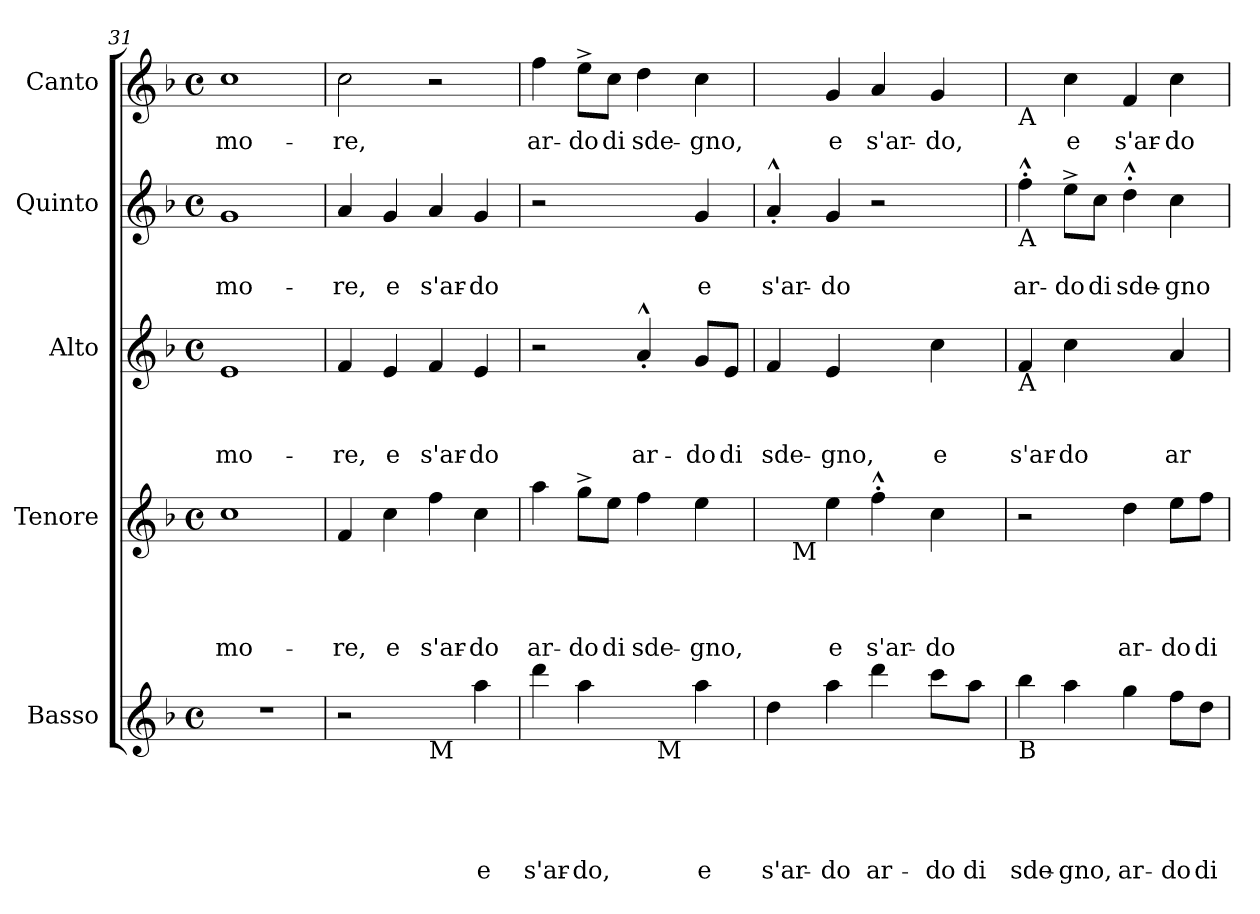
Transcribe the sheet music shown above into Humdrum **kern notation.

**kern	**text	**text	**text	**text	**text	**kern	**text	**text	**text	**text	**kern	**text	**text	**text	**kern	**text	**text	**kern	**text
*part5	*part5	*part5	*part5	*part5	*part5	*part4	*part4	*part4	*part4	*part4	*part3	*part3	*part3	*part3	*part2	*part2	*part2	*part1	*part1
*staff5	*staff5	*staff5	*staff5	*staff5	*staff5	*staff4	*staff4	*staff4	*staff4	*staff4	*staff3	*staff3	*staff3	*staff3	*staff2	*staff2	*staff2	*staff1	*staff1
*I"Basso	*	*	*	*	*	*I"Tenore	*	*	*	*	*I"Alto	*	*	*	*I"Quinto	*	*	*I"Canto	*
*clefG2	*	*	*	*	*	*clefG2	*	*	*	*	*clefG2	*	*	*	*clefG2	*	*	*clefG2	*
*k[b-]	*	*	*	*	*	*k[b-]	*	*	*	*	*k[b-]	*	*	*	*k[b-]	*	*	*k[b-]	*
*F:	*	*	*	*	*	*F:	*	*	*	*	*F:	*	*	*	*F:	*	*	*F:	*
*M4/4	*	*	*	*	*	*M4/4	*	*	*	*	*M4/4	*	*	*	*M4/4	*	*	*M4/4	*
*met(c)	*	*	*	*	*	*met(c)	*	*	*	*	*met(c)	*	*	*	*met(c)	*	*	*met(c)	*
=31	=31	=31	=31	=31	=31	=31	=31	=31	=31	=31	=31	=31	=31	=31	=31	=31	=31	=31	=31
!	!	!	!	!	!	!	!	!	!	!LO:LY:b	!	!	!	!LO:LY:b	!	!	!LO:LY:b	!	!LO:LY:b
1r	.	.	.	.	.	1cc	.	.	.	-mo-	1e	.	.	-mo-	1g	.	-mo-	1cc	-mo-
=32	=32	=32	=32	=32	=32	=32	=32	=32	=32	=32	=32	=32	=32	=32	=32	=32	=32	=32	=32
!	!	!	!	!	!	!	!	!	!	!LO:LY:b	!	!	!	!LO:LY:b	!	!	!LO:LY:b	!	!LO:LY:b
2r	.	.	.	.	.	4f/	.	.	.	-re,	4f/	.	.	-re,	4a/	.	-re,	2cc\	-re,
!	!	!	!	!	!	!	!	!	!	!LO:LY:b	!	!	!	!LO:LY:b	!	!	!LO:LY:b	!	!
.	.	.	.	.	.	4cc\	.	.	.	e	4e/	.	.	e	4g/	.	e	.	.
!LO:TX:b:t=M	!	!	!	!	!	!	!	!	!	!	!	!	!	!	!	!	!	!	!
!	!	!	!	!	!	!	!	!	!	!LO:LY:b	!	!	!	!LO:LY:b	!	!	!LO:LY:b	!	!
4ryy	.	.	.	.	.	4ff\	.	.	.	s'ar-	4f/	.	.	s'ar-	4a/	.	s'ar-	2r	.
!	!	!	!	!	!LO:LY:b	!	!	!	!	!LO:LY:b	!	!	!	!LO:LY:b	!	!	!LO:LY:b	!	!
4aa\	.	.	.	.	e	4cc\	.	.	.	-do	4e/	.	.	-do	4g/	.	-do	.	.
=33	=33	=33	=33	=33	=33	=33	=33	=33	=33	=33	=33	=33	=33	=33	=33	=33	=33	=33	=33
!	!	!	!	!	!LO:LY:b	!	!	!	!	!LO:LY:b	!	!	!	!	!	!	!	!	!LO:LY:b
*^	*	*	*	*	*	*	*	*	*	*	*	*	*	*	*	*	*	*	*
4ddd\	2ryy	.	.	.	.	s'ar-	4aa\	.	.	.	ar-	2r	.	.	.	2r	.	.	4ff\	ar-
!	!	!	!	!	!	!LO:LY:b	!	!	!	!	!LO:LY:b	!	!	!	!	!	!	!	!	!LO:LY:b
4aa\	.	.	.	.	.	-do,	8gg^>\L	.	.	.	-do	.	.	.	.	.	.	.	8ee^>\L	-do
!	!	!	!	!	!	!	!	!	!	!	!LO:LY:b	!	!	!	!	!	!	!	!	!LO:LY:b
.	.	.	.	.	.	.	8ee\J	.	.	.	di	.	.	.	.	.	.	.	8cc\J	di
!	!	!	!	!	!	!	!	!	!	!	!LO:LY:b	!	!	!	!LO:LY:b	!	!	!	!	!LO:LY:b
4ryy	16ryy	.	.	.	.	.	4ff\	.	.	.	sde-	4a^^<'</	.	.	ar-	4ryy	.	.	4dd\	sde-
!	!LO:TX:b:t=M	!	!	!	!	!	!	!	!	!	!	!	!	!	!	!	!	!	!	!
.	4..ryy	.	.	.	.	.	.	.	.	.	.	.	.	.	.	.	.	.	.	.
!	!	!	!	!	!	!LO:LY:b	!	!	!	!	!LO:LY:b	!	!	!	!LO:LY:b	!	!	!LO:LY:b	!	!LO:LY:b
4aa\	.	.	.	.	.	e	4ee\	.	.	.	-gno,	8g/L	.	.	-do	4g/	.	e	4cc\	-gno,
!	!	!	!	!	!	!	!	!	!	!	!	!	!	!	!LO:LY:b	!	!	!	!	!
.	.	.	.	.	.	.	.	.	.	.	.	8e/J	.	.	di	.	.	.	.	.
=34	=34	=34	=34	=34	=34	=34	=34	=34	=34	=34	=34	=34	=34	=34	=34	=34	=34	=34	=34	=34
!	!	!	!	!	!	!LO:LY:b	!	!	!	!	!	!	!	!	!LO:LY:b	!	!	!LO:LY:b	!	!
*v	*v	*	*	*	*	*	*^	*	*	*	*	*	*	*	*	*	*	*	*	*
4dd\	.	.	.	.	s'ar-	4ryy	16.ryy	.	.	.	.	4f/	.	.	sde-	4a^^<'</	.	s'ar-	4ryy	.
!	!	!	!	!	!	!	!LO:TX:b:t=M	!	!	!	!	!	!	!	!	!	!	!	!	!
.	.	.	.	.	.	.	2ryy	.	.	.	.	.	.	.	.	.	.	.	.	.
!	!	!	!	!	!LO:LY:b	!	!	!	!	!	!LO:LY:b	!	!	!	!LO:LY:b	!	!	!LO:LY:b	!	!LO:LY:b
4aa\	.	.	.	.	-do	4ee\	.	.	.	.	e	4e/	.	.	-gno,	4g/	.	-do	4g/	e
!	!	!	!	!	!LO:LY:b	!	!	!	!	!	!LO:LY:b	!	!	!	!	!	!	!	!	!LO:LY:b
4ddd\	.	.	.	.	ar-	4ff^^>'>\	.	.	.	.	s'ar-	4ryy	.	.	.	2r	.	.	4a/	s'ar-
.	.	.	.	.	.	.	4ryy	.	.	.	.	.	.	.	.	.	.	.	.	.
!	!	!	!	!	!LO:LY:b	!	!	!	!	!	!LO:LY:b	!	!	!	!LO:LY:b	!	!	!	!	!LO:LY:b
8ccc\L	.	.	.	.	-do	4cc\	.	.	.	.	-do	4cc\	.	.	e	.	.	.	4g/	-do,
.	.	.	.	.	.	.	8ryy	.	.	.	.	.	.	.	.	.	.	.	.	.
!	!	!	!	!	!LO:LY:b	!	!	!	!	!	!	!	!	!	!	!	!	!	!	!
8aa\J	.	.	.	.	di	.	.	.	.	.	.	.	.	.	.	.	.	.	.	.
.	.	.	.	.	.	.	32ryy	.	.	.	.	.	.	.	.	.	.	.	.	.
!!LO:PB:g=z
=35	=35	=35	=35	=35	=35	=35	=35	=35	=35	=35	=35	=35	=35	=35	=35	=35	=35	=35	=35	=35
!	!	!	!	!	!	!	!	!	!	!	!	!	!	!	!	!	!	!	!LO:TX:b:t=A	!
!	!	!	!	!	!	!	!	!	!	!	!	!	!	!	!	!LO:TX:b:t=A	!	!	!	!
!	!	!	!	!	!	!	!	!	!	!	!	!LO:TX:b:t=A	!	!	!	!	!	!	!	!
!	!	!	!	!	!	!LO:TX:b:t=A	!	!	!	!	!	!	!	!	!	!	!	!	!	!
!LO:TX:b:t=B	!	!	!	!	!	!	!	!	!	!	!	!	!	!	!	!	!	!	!	!
!	!	!	!	!	!LO:LY:b	!	!	!	!	!	!	!	!	!	!LO:LY:b	!	!	!LO:LY:b	!	!
*	*	*	*	*	*	*v	*v	*	*	*	*	*	*	*	*	*	*	*	*	*
4bb-\	.	.	.	.	sde-	2r	.	.	.	.	4f/	.	.	s'ar-	4ff^^>'>\	.	ar-	4ryy	.
!	!	!	!	!	!LO:LY:b	!	!	!	!	!	!	!	!	!LO:LY:b	!	!	!LO:LY:b	!	!LO:LY:b
4aa\	.	.	.	.	-gno,	.	.	.	.	.	4cc\	.	.	-do	8ee^>\L	.	-do	4cc\	e
!	!	!	!	!	!	!	!	!	!	!	!	!	!	!	!	!	!LO:LY:b	!	!
.	.	.	.	.	.	.	.	.	.	.	.	.	.	.	8cc\J	.	di	.	.
!	!	!	!	!	!LO:LY:b	!	!	!	!	!LO:LY:b	!	!	!	!	!	!	!LO:LY:b	!	!LO:LY:b
4gg\	.	.	.	.	ar-	4dd\	.	.	.	ar-	4ryy	.	.	.	4dd^^>'>\	.	sde-	4f/	s'ar-
!	!	!	!	!	!LO:LY:b	!	!	!	!	!LO:LY:b	!	!	!	!LO:LY:b	!	!	!LO:LY:b	!	!LO:LY:b
8ff\L	.	.	.	.	-do	8ee\L	.	.	.	-do	4a/	.	.	ar-	4cc\	.	-gno	4cc\	-do
!	!	!	!	!	!LO:LY:b	!	!	!	!	!LO:LY:b	!	!	!	!	!	!	!	!	!
8dd\J	.	.	.	.	di	8ff\J	.	.	.	di	.	.	.	.	.	.	.	.	.
=	=	=	=	=	=	=	=	=	=	=	=	=	=	=	=	=	=	=	=
*-	*-	*-	*-	*-	*-	*-	*-	*-	*-	*-	*-	*-	*-	*-	*-	*-	*-	*-	*-
